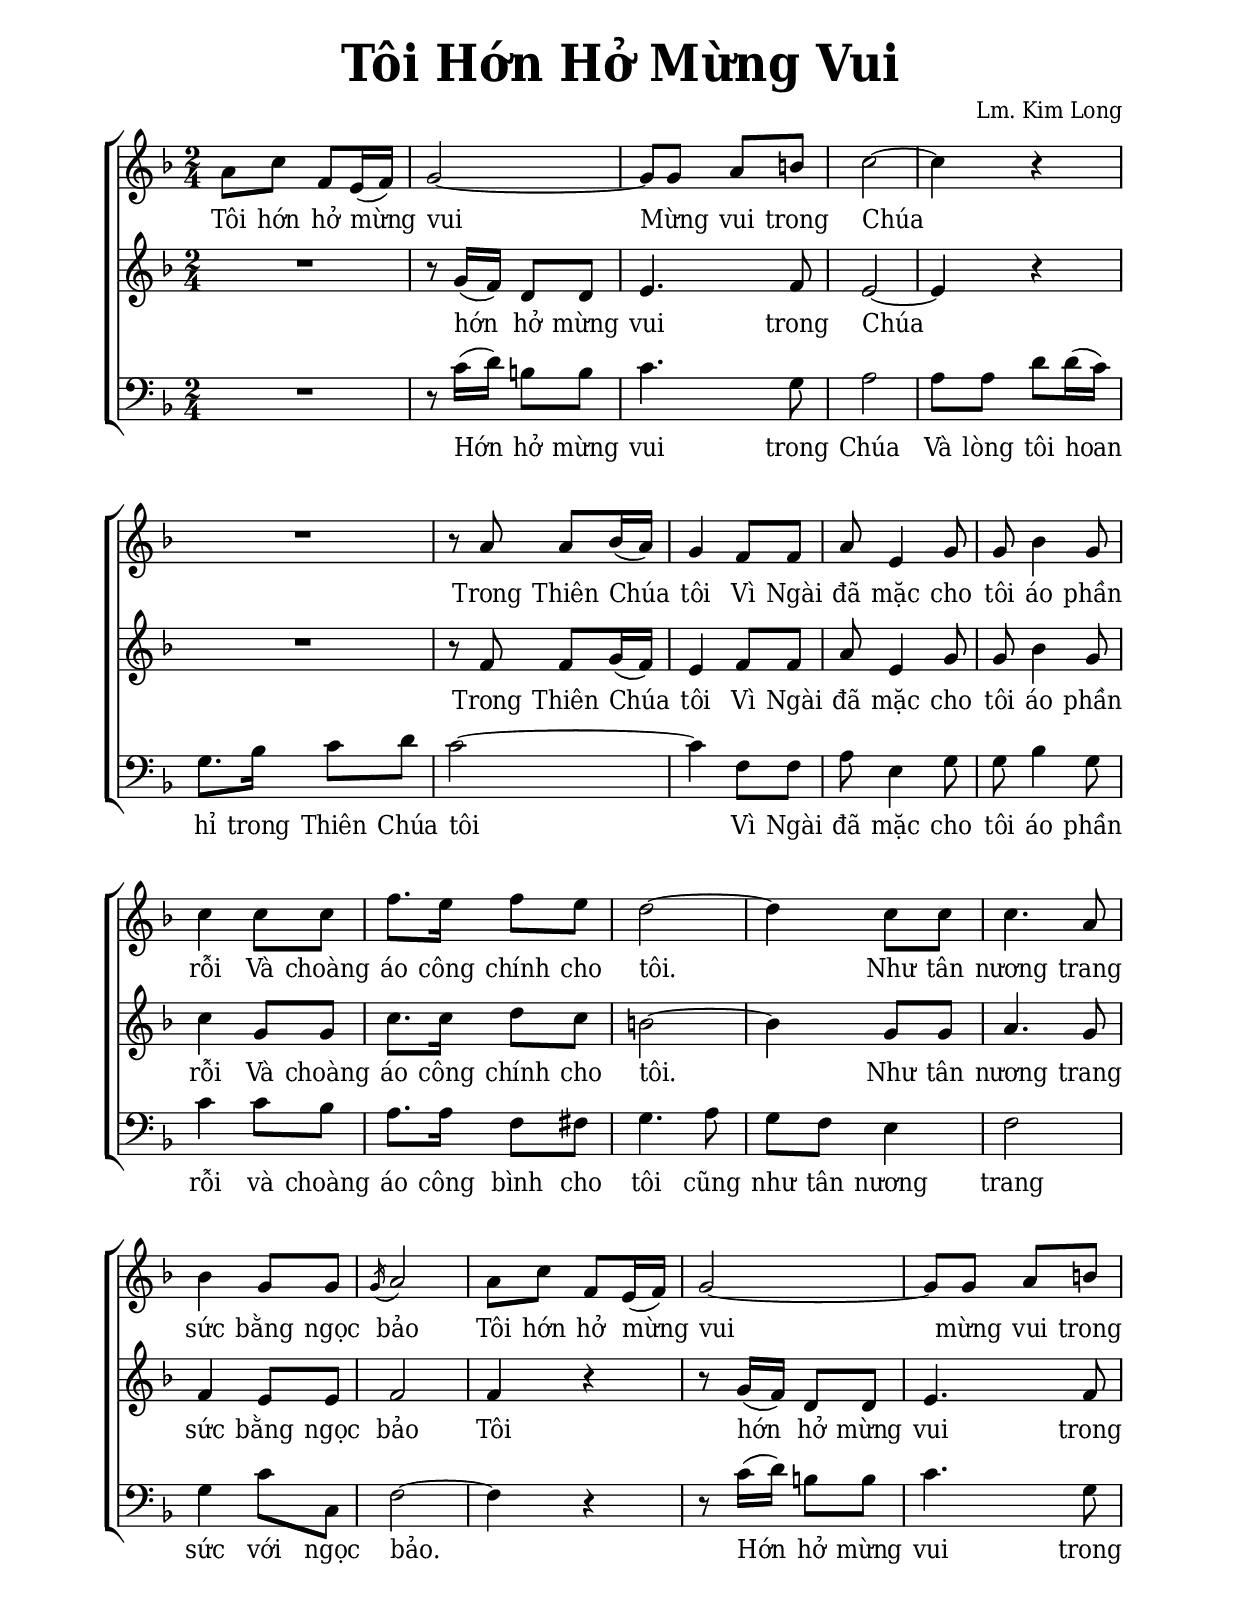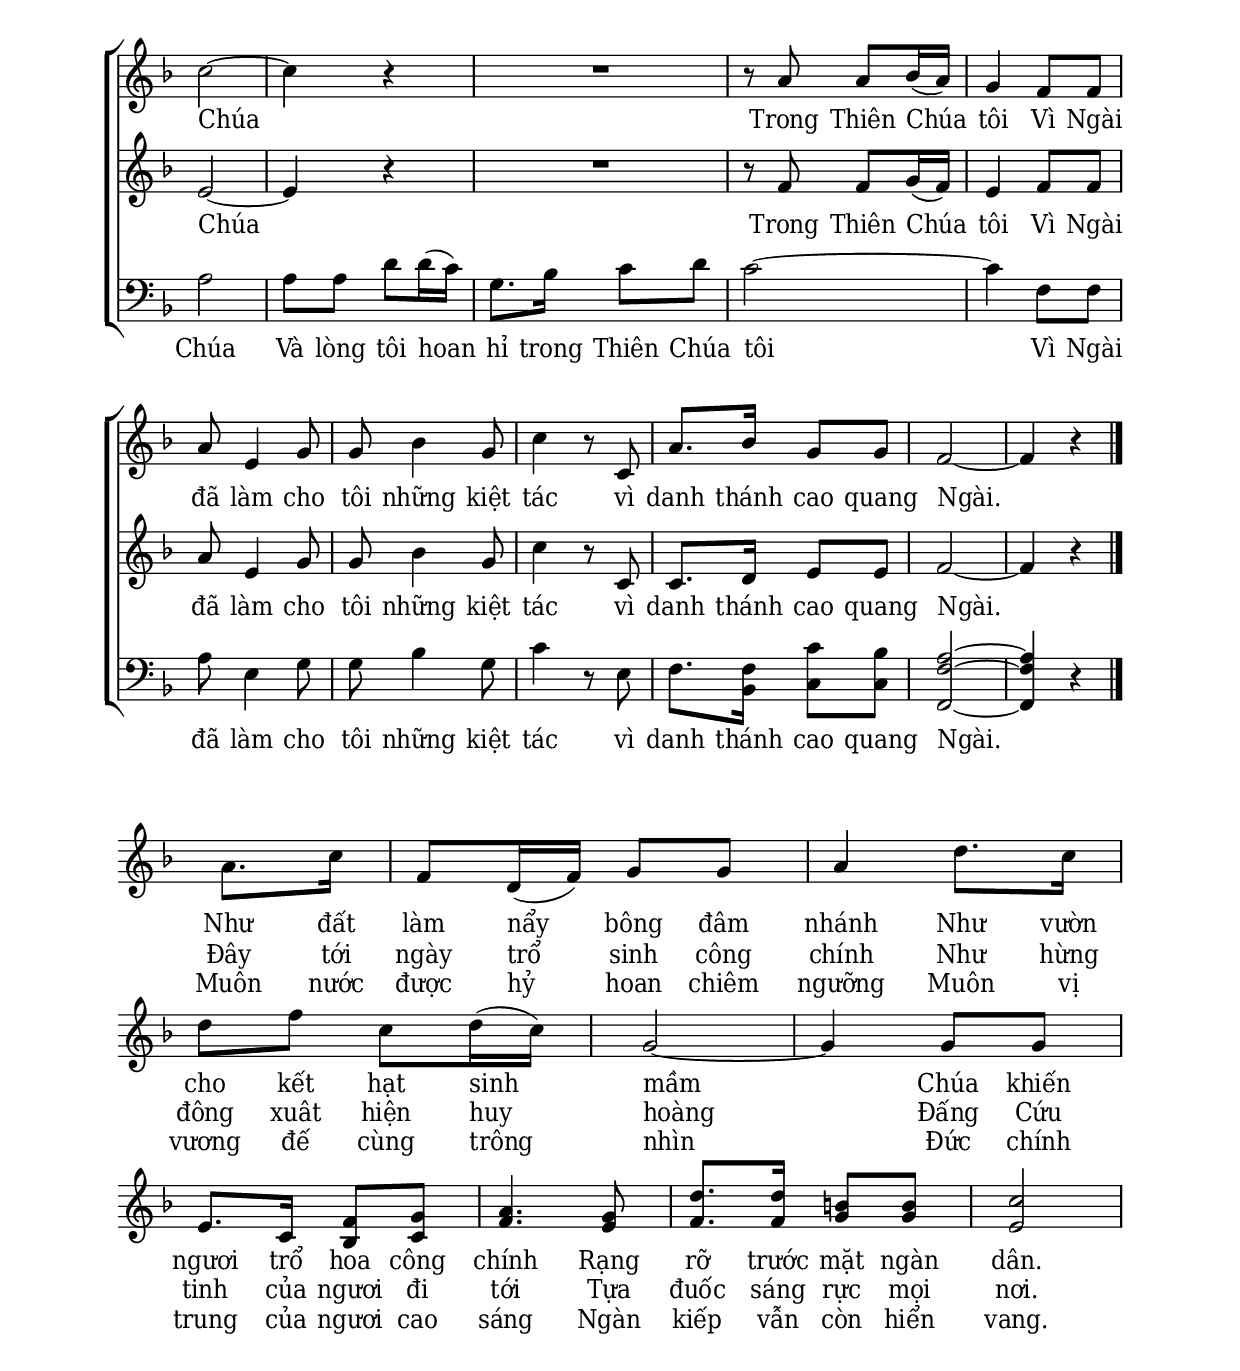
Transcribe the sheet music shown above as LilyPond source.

% Cài đặt chung
\version "2.22.1"
\include "english.ly"

\header {
  title = \markup { \fontsize #3 "Tôi Hớn Hở Mừng Vui" }
  composer = "Lm. Kim Long"
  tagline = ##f
}

% Nhạc
% Đổi kích thước nốt cho bè phụ
notBePhu =
#(define-music-function (font-size music) (number? ly:music?)
   (for-some-music
     (lambda (m)
       (if (music-is-of-type? m 'rhythmic-event)
           (begin
             (set! (ly:music-property m 'tweaks)
                   (cons `(font-size . ,font-size)
                         (ly:music-property m 'tweaks)))
             #t)
           #f))
     music)
   music)

nhacDiepKhucSop = \relative c'' {
  a8 c f, e16 (f) |
  g2 ~ |
  g8 g a b! |
  c2 ~ |
  c4 r |
  R2
  r8 a a bf16 (a) |
  g4 f8 f a e4 g8 |
  g bf4 g8 |
  c4 c8 c |
  f8. e16 f8 e |
  d2 ~ |
  d4 c8 c |
  c4. a8 |
  bf4 g8 g |
  \slashedGrace { g16 ( } a2) |
  a8 c f, e16 (f) |
  g2 ~ |
  g8 g a b! |
  c2 ~ |
  c4 r |
  R2
  r8 a a bf16 (a) |
  g4 f8 f |
  a e4 g8 |
  g bf4 g8 |
  c4 r8 c, |
  a'8. bf16 g8 g |
  f2 ~ |
  f4 r \bar "|."
}

nhacDiepKhucAlto = \relative c'' {
  R2
  r8 g16 (f) d8 d |
  e4. f8 |
  e2 ~ |
  e4 r |
  R2
  r8 f f g16 (f) |
  e4 f8 f |
  a e4 g8 |
  g bf4 g8 |
  c4 g8 g |
  c8. c16 d8 c |
  b!2 ~ |
  b4 g8 g |
  a4. g8 |
  f4 e8 e 
  f2 |
  f4 r |
  r8 g16 (f) d8 d |
  e4. f8 |
  e2 ~ |
  e4 r |
  R2
  r8 f f g16 (f) |
  e4 f8 f |
  a e4 g8 |
  g bf4 g8 |
  c4 r8 c, |
  c8. d16 e8 e |
  f2 ~ |
  f4 r
}

nhacDiepKhucBas = \relative c' {
  R2
  r8 c16 (d) b!8 b |
  c4. g8 |
  a2 |
  a8 a d d16 (c) |
  g8. bf16 c8 d |
  c2 ~ |
  c4 f,8 f |
  a e4 g8 |
  g bf4 g8 |
  c4 c8 bf |
  a8. a16 f8 fs |
  g4. a8 |
  g f e4 |
  f2 |
  g4 c8 c, |
  f2 ~ |
  f4 r |
  r8 c'16 (d) b!8 b |
  c4. g8 |
  a2 |
  a8 a d d16 (c) |
  g8. bf16 c8 d |
  c2 ~ |
  c4 f,8 f |
  a e4 g8 |
  g bf4 g8 |
  c4 r8 e, |
  f8. <f bf,>16 <c' c,>8 <bf c,> |
  <a f f,>2 ~ |
  <a f f,>4 r
}

nhacPhienKhuc = \relative c'' {
  \partial 4 a8. c16 |
  f,8 d16 (f) g8 g |
  a4 d8. c16 |
  d8 f c d16 (c) |
  g2 ~ |
  g4 g8 g |
  e8. c16
  <<
    {
      f8 g |
      a4. g8 |
      d'8. d16 b!8 b |
      c2
    }
    {
      bf,8 c |
      f4. e8 |
      f8. f16 g8 g |
      e2
    }
  >>
}

% Lời
loiDiepKhucSop = \lyricmode {
  Tôi hớn hở mừng vui
  Mừng vui trong Chúa
  Trong Thiên Chúa tôi
  Vì Ngài đã mặc cho tôi áo phần rỗi
  Và choàng áo công chính cho tôi.
  Như tân nương trang sức bằng ngọc bảo
  Tôi hớn hở mừng vui
  mừng vui trong Chúa
  Trong Thiên Chúa tôi
  Vì Ngài đã làm cho tôi những kiệt tác
  vì danh thánh cao quang Ngài.
}

loiDiepKhucAlto = \lyricmode {
  hớn hở mừng vui
  trong Chúa
  Trong Thiên Chúa tôi
  Vì Ngài đã mặc cho tôi áo phần rỗi
  Và choàng áo công chính cho tôi.
  Như tân nương trang sức bằng ngọc bảo
  Tôi hớn hở mừng vui trong Chúa
  Trong Thiên Chúa tôi
  Vì Ngài đã làm cho tôi những kiệt tác
  vì danh thánh cao quang Ngài.
}

loiDiepKhucBas = \lyricmode {
  Hớn hở mừng vui trong Chúa
  Và lòng tôi hoan hỉ trong Thiên Chúa tôi
  Vì Ngài đã mặc cho tôi áo phần rỗi
  và choàng áo công bình cho tôi
  cũng như tân nương trang sức với ngọc bảo.
  Hớn hở mừng vui trong Chúa
  Và lòng tôi hoan hỉ trong Thiên Chúa tôi
  Vì Ngài đã làm cho tôi những kiệt tác
  vì danh thánh cao quang Ngài.
}

loiPhienKhucMot = \lyricmode {
  Như đất làm nẩy bông đâm nhánh
  Như vườn cho kết hạt sinh mầm
  Chúa khiến ngươi trổ hoa công chính
  Rạng rỡ trước mặt ngàn dân.
}

loiPhienKhucHai = \lyricmode {
  Đây tới ngày trổ sinh công chính
  Như hừng đông xuât hiện huy hoàng
  Đấng Cứu tinh của ngươi đi tới
  Tựa đuốc sáng rực mọi nơi.
}

loiPhienKhucBa = \lyricmode {
  Muôn nước được hỷ hoan chiêm ngưỡng
  Muôn vị vương đế cùng trông nhìn
  Đức chính trung của ngươi cao sáng
  Ngàn kiếp vẫn còn hiển vang.
}

% Dàn trang
\paper {
  #(set-paper-size "a4")
  top-margin = 15\mm
  bottom-margin = 20\mm
  left-margin = 20\mm
  right-margin = 20\mm
  indent = #0
  #(define fonts
    (make-pango-font-tree
      "Deja Vu Serif Condensed"
      "Deja Vu Serif Condensed"
      "Deja Vu Serif Condensed"
      (/ 20 20)))
  print-page-number = #f
  %page-count = #2
  %systems-per-page = 5
}

TongNhip = {
  \key f \major \time 2/4
  \set Timing.beamExceptions = #'()
  \set Timing.baseMoment = #(ly:make-moment 1/4)
}

% Đổi kích thước nốt cho bè phụ
notBePhu =
#(define-music-function (font-size music) (number? ly:music?)
   (for-some-music
     (lambda (m)
       (if (music-is-of-type? m 'rhythmic-event)
           (begin
             (set! (ly:music-property m 'tweaks)
                   (cons `(font-size . ,font-size)
                         (ly:music-property m 'tweaks)))
             #t)
           #f))
     music)
   music)

\score {
  \new ChoirStaff <<
    \new Staff <<
      \new Voice = "beSop" {
        \clef treble \TongNhip \nhacDiepKhucSop
      }
      \new Lyrics \lyricsto beSop \loiDiepKhucSop
    >>
    \new Staff <<
      \new Voice = "beAlto" {
        \clef treble \TongNhip \nhacDiepKhucAlto
      }
      \new Lyrics \lyricsto beAlto \loiDiepKhucAlto
    >>
    \new Staff <<
        \clef "bass"
        \new Voice = beBas {
          \TongNhip \nhacDiepKhucBas
        }
      \new Lyrics \lyricsto beBas \loiDiepKhucBas
    >>
  >>
  \layout {
    %\override Lyrics.LyricText.font-size = #+2.2
    \override Lyrics.LyricSpace.minimum-distance = #1
    \override Score.BarNumber.break-visibility = ##(#f #f #f)
    \override Score.SpacingSpanner.uniform-stretching = ##t
  }
}

\score {
  \new ChoirStaff <<
    \new Staff
      <<
      \new Voice = beSop {
        \TongNhip \nhacPhienKhuc
      }
    >>
    \new Lyrics \lyricsto beSop \loiPhienKhucMot
    \new Lyrics \lyricsto beSop \loiPhienKhucHai
    \new Lyrics \lyricsto beSop \loiPhienKhucBa
  >>
  \layout {
    \override Staff.TimeSignature.transparent = ##t
    \override Lyrics.LyricSpace.minimum-distance = #1
    \override Score.BarNumber.break-visibility = ##(#f #f #f)
    \override Score.SpacingSpanner.uniform-stretching = ##t
  } 
}
